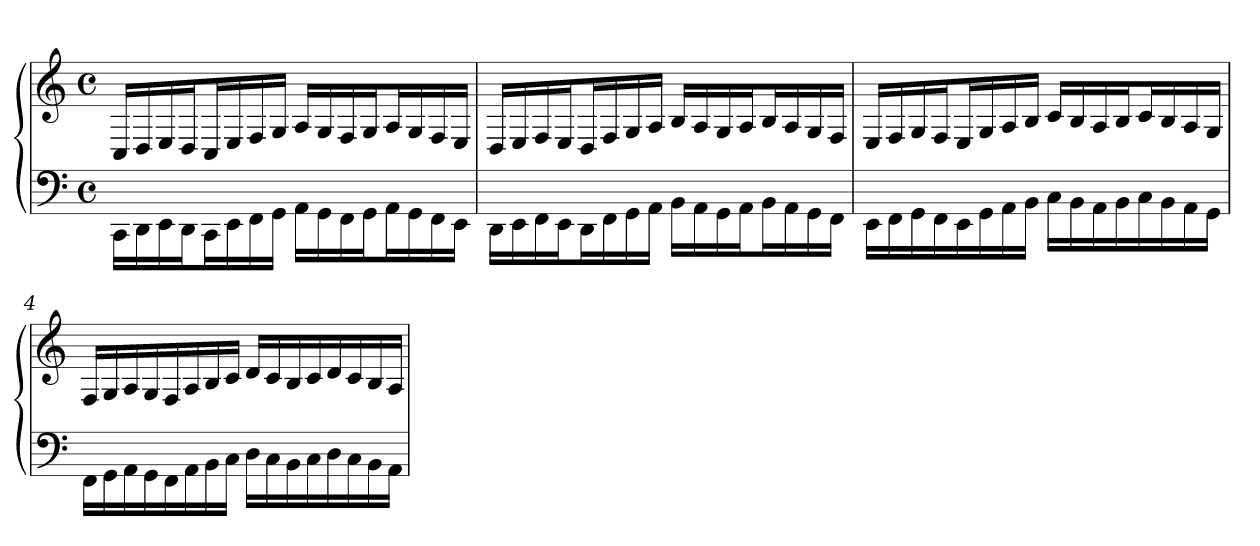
**kern	**kern
*part1	*part1
*staff2	*staff1
*clefF4	*clefG2
*k[]	*k[]
*M4/4	*M4/4
*met(c)	*met(c)
=1	=1
*^	*
1ryy	16CCLL	16CLL
.	16DD	16D
.	16EE	16E
.	16DDJ	16DJ
.	16CCL	16CL
.	16EE	16E
.	16FF	16F
.	16GGJJ	16GJJ
.	16AALL	16ALL
.	16GG	16G
.	16FF	16F
.	16GGJ	16GJ
.	16AAL	16AL
.	16GG	16G
.	16FF	16F
.	16EEJJ	16EJJ
=2	=2	=2
1ryy	16DDLL	16DLL
.	16EE	16E
.	16FF	16F
.	16EEJ	16EJ
.	16DDL	16DL
.	16FF	16F
.	16GG	16G
.	16AAJJ	16AJJ
.	16BBLL	16BLL
.	16AA	16A
.	16GG	16G
.	16AAJ	16AJ
.	16BBL	16BL
.	16AA	16A
.	16GG	16G
.	16FFJJ	16FJJ
=3	=3	=3
1ryy	16EELL	16ELL
.	16FF	16F
.	16GG	16G
.	16FF	16FJ
.	16EE	16EL
.	16GG	16G
.	16AA	16A
.	16BBJJ	16BJJ
.	16CLL	16cLL
.	16BB	16B
.	16AA	16A
.	16BB	16BJ
.	16C	16cL
.	16BB	16B
.	16AA	16A
.	16GGJJ	16GJJ
=4	=4	=4
1ryy	16FFLL	16FLL
.	16GG	16G
.	16AA	16A
.	16GG	16G
.	16FF	16F
.	16AA	16A
.	16BB	16B
.	16CJJ	16cJJ
.	16DLL	16dLL
.	16C	16c
.	16BB	16B
.	16C	16c
.	16D	16d
.	16C	16c
.	16BB	16B
.	16AAJJ	16AJJ
*v	*v	*
=	=
*-	*-
